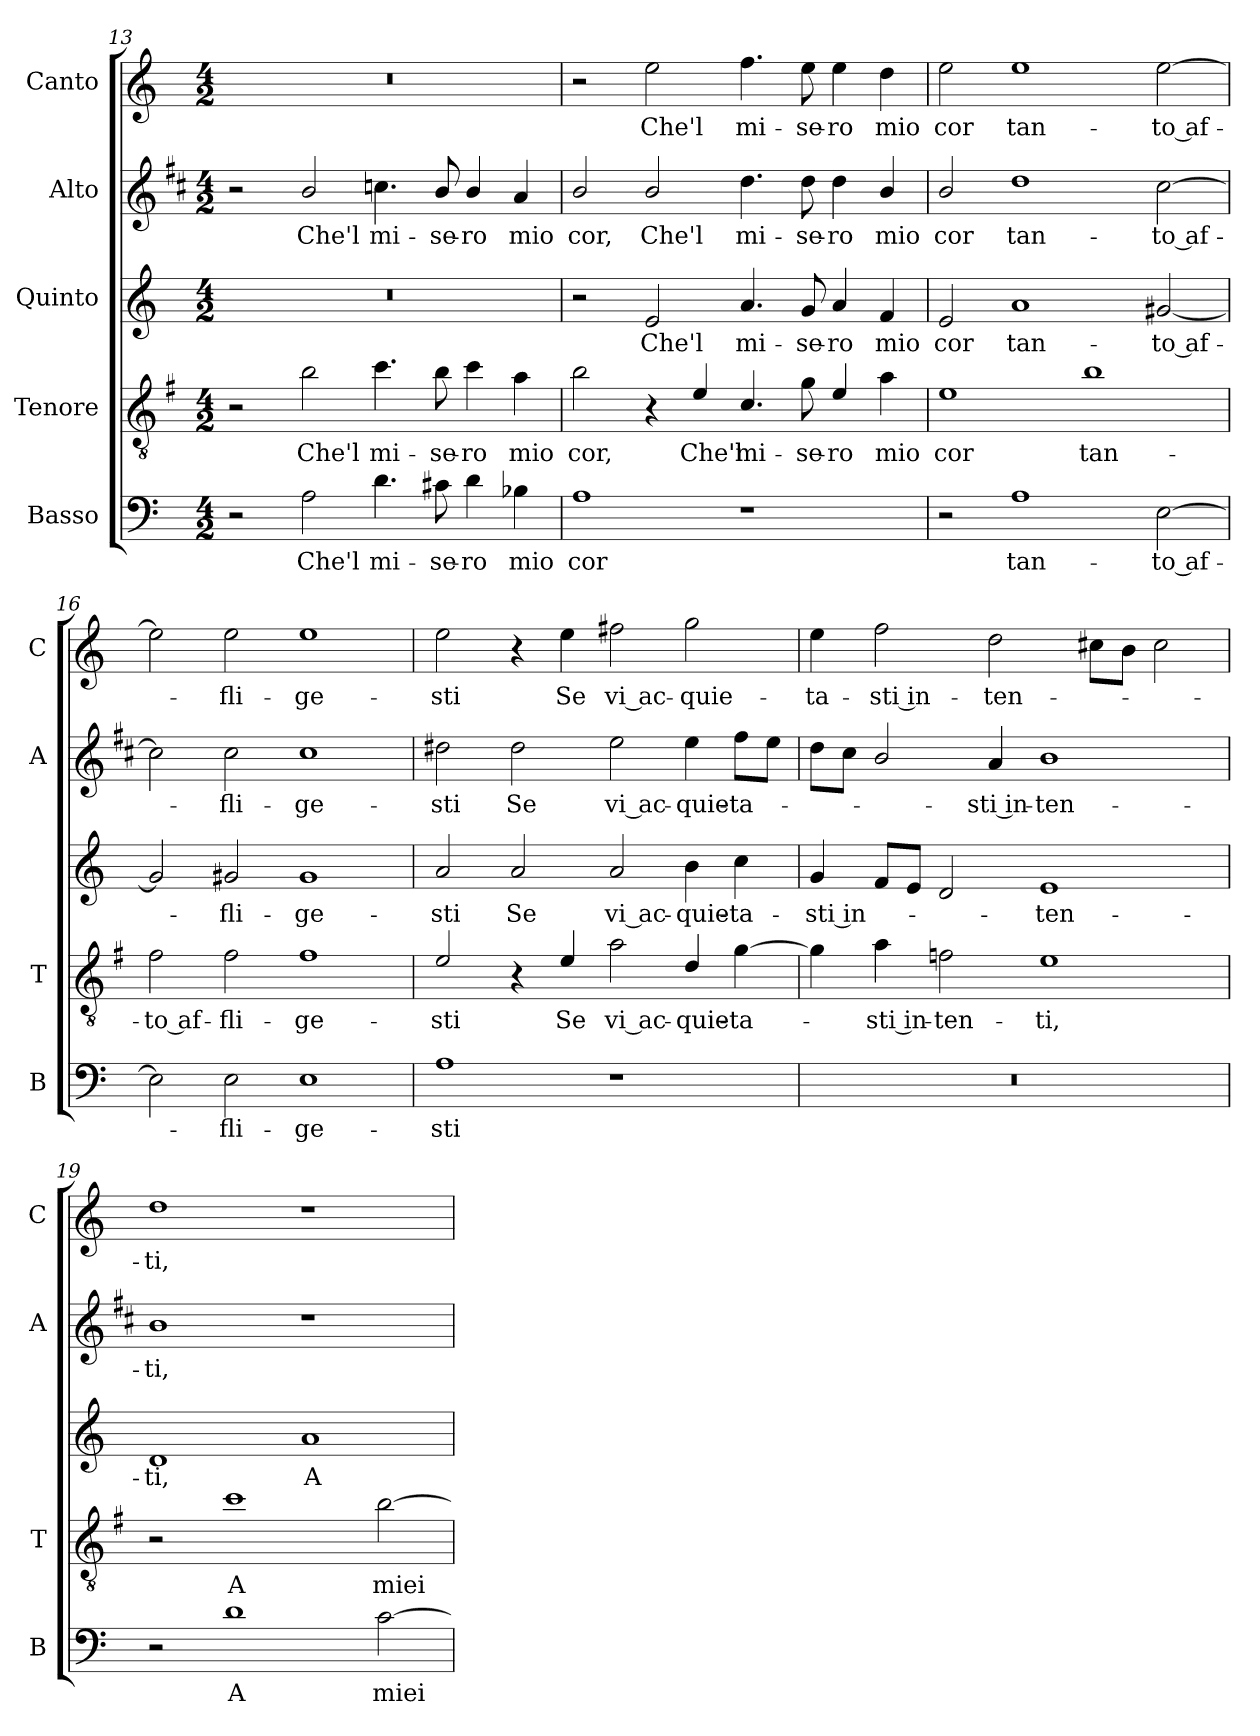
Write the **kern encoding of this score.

**kern	**text	**kern	**text	**kern	**text	**kern	**text	**kern	**text
*part5	*part5	*part4	*part4	*part3	*part3	*part2	*part2	*part1	*part1
*staff5	*staff5	*staff4	*staff4	*staff3	*staff3	*staff2	*staff2	*staff1	*staff1
*I"Basso	*	*I"Tenore	*	*I"Quinto	*	*I"Alto	*	*I"Canto	*
*I'B	*	*I'T	*	*	*	*I'A	*	*I'C	*
*clefF4	*	*clefGv2	*	*clefG2	*	*clefG2	*	*clefG2	*
*	*	*ITrd4c7	*	*	*	*ITrd1c2	*	*	*
*k[]	*	*k[]	*	*k[]	*	*k[]	*	*k[]	*
*C:	*	*C:	*	*C:	*	*C:	*	*C:	*
*M4/2	*	*M4/2	*	*M4/2	*	*M4/2	*	*M4/2	*
=13	=13	=13	=13	=13	=13	=13	=13	=13	=13
2r	.	2r	.	0r	.	2r	.	0r	.
!	!LO:LY:b	!	!LO:LY:b	!	!	!	!LO:LY:b	!	!
2A\	Che'l	2e\	Che'l	.	.	2a/	Che'l	.	.
!	!LO:LY:b	!	!LO:LY:b	!	!	!	!LO:LY:b	!	!
4.d\	mi-	4.f\	mi-	.	.	4.b-X\	mi-	.	.
!	!LO:LY:b	!	!LO:LY:b	!	!	!	!LO:LY:b	!	!
8c#X\	-se-	8e\	-se-	.	.	8a/	-se-	.	.
!	!LO:LY:b	!	!LO:LY:b	!	!	!	!LO:LY:b	!	!
4d\	-ro	4f\	-ro	.	.	4a/	-ro	.	.
!	!LO:LY:b	!	!LO:LY:b	!	!	!	!LO:LY:b	!	!
4B-X\	mio	4d\	mio	.	.	4g/	mio	.	.
=14	=14	=14	=14	=14	=14	=14	=14	=14	=14
!	!LO:LY:b	!	!LO:LY:b	!	!	!	!LO:LY:b	!	!
1A	cor	2e\	cor,	2r	.	2a/	cor,	2r	.
!	!	!	!	!	!LO:LY:b	!	!LO:LY:b	!	!LO:LY:b
.	.	4r	.	2e/	Che'l	2a/	Che'l	2ee\	Che'l
!	!	!	!LO:LY:b	!	!	!	!	!	!
.	.	4A/	Che'l	.	.	.	.	.	.
!	!	!	!LO:LY:b	!	!LO:LY:b	!	!LO:LY:b	!	!LO:LY:b
1r	.	4.F/	mi-	4.a/	mi-	4.cc\	mi-	4.ff\	mi-
!	!	!	!LO:LY:b	!	!LO:LY:b	!	!LO:LY:b	!	!LO:LY:b
.	.	8c\	-se-	8g/	-se-	8cc\	-se-	8ee\	-se-
!	!	!	!LO:LY:b	!	!LO:LY:b	!	!LO:LY:b	!	!LO:LY:b
.	.	4A/	-ro	4a/	-ro	4cc\	-ro	4ee\	-ro
!	!	!	!LO:LY:b	!	!LO:LY:b	!	!LO:LY:b	!	!LO:LY:b
.	.	4d\	mio	4f/	mio	4a/	mio	4dd\	mio
=15	=15	=15	=15	=15	=15	=15	=15	=15	=15
!	!	!	!LO:LY:b	!	!LO:LY:b	!	!LO:LY:b	!	!LO:LY:b
2r	.	1A	cor	2e/	cor	2a/	cor	2ee\	cor
!	!LO:LY:b	!	!	!	!LO:LY:b	!	!LO:LY:b	!	!LO:LY:b
1A	tan-	.	.	1a	tan-	1cc	tan-	1ee	tan-
!	!	!	!LO:LY:b	!	!	!	!	!	!
.	.	1e	tan-	.	.	.	.	.	.
!	!LO:LY:b	!	!	!	!LO:LY:b	!	!LO:LY:b	!	!LO:LY:b
[2E\	-to af-	.	.	[2g#X/	-to af-	[2b\	-to af-	[2ee\	-to af-
!!LO:LB:g=z
=16	=16	=16	=16	=16	=16	=16	=16	=16	=16
!	!	!	!LO:LY:b	!	!	!	!	!	!
2E\]	.	2B\	-to af-	2g#/]	.	2b\]	.	2ee\]	.
!	!LO:LY:b	!	!LO:LY:b	!	!LO:LY:b	!	!LO:LY:b	!	!LO:LY:b
2E\	-fli-	2B\	-fli-	2g#X/	-fli-	2b\	-fli-	2ee\	-fli-
!	!LO:LY:b	!	!LO:LY:b	!	!LO:LY:b	!	!LO:LY:b	!	!LO:LY:b
1E	-ge-	1B	-ge-	1g#	-ge-	1b	-ge-	1ee	-ge-
=17	=17	=17	=17	=17	=17	=17	=17	=17	=17
!	!LO:LY:b	!	!LO:LY:b	!	!LO:LY:b	!	!LO:LY:b	!	!LO:LY:b
1A	-sti	2A/	-sti	2a/	-sti	2cc#X\	-sti	2ee\	-sti
!	!	!	!	!	!LO:LY:b	!	!LO:LY:b	!	!
.	.	4r	.	2a/	Se	2cc#\	Se	4r	.
!	!	!	!LO:LY:b	!	!	!	!	!	!LO:LY:b
.	.	4A/	Se	.	.	.	.	4ee\	Se
!	!	!	!LO:LY:b	!	!LO:LY:b	!	!LO:LY:b	!	!LO:LY:b
1r	.	2d\	vi ac-	2a/	vi ac-	2dd\	vi ac-	2ff#X\	vi ac-
!	!	!	!LO:LY:b	!	!LO:LY:b	!	!LO:LY:b	!	!LO:LY:b
.	.	4G/	-quie-	4b\	-quie-	4dd\	-quie-	2gg\	-quie-
!	!	!	!LO:LY:b	!	!LO:LY:b	!	!LO:LY:b	!	!
.	.	[4c\	-ta-	4cc\	-ta-	8ee\L	-ta-	.	.
.	.	.	.	.	.	8dd\J	.	.	.
=18	=18	=18	=18	=18	=18	=18	=18	=18	=18
!	!	!	!	!	!LO:LY:b	!	!	!	!LO:LY:b
0r	.	4c\]	.	4g/	-sti in-	8cc\L	.	4ee\	-ta-
.	.	.	.	.	.	8b\J	.	.	.
!	!	!	!LO:LY:b	!	!	!	!	!	!LO:LY:b
.	.	4d\	-sti in-	8f/L	.	2a/	.	2ff\	-sti in-
.	.	.	.	8e/J	.	.	.	.	.
!	!	!	!LO:LY:b	!	!	!	!	!	!
.	.	2B-X\	-ten-	2d/	.	.	.	.	.
!	!	!	!	!	!	!	!LO:LY:b	!	!LO:LY:b
.	.	.	.	.	.	4g/	-sti in-	2dd\	-ten-
!	!	!	!LO:LY:b	!	!LO:LY:b	!	!LO:LY:b	!	!
.	.	1A	-ti,	1e	-ten-	1a	-ten-	.	.
.	.	.	.	.	.	.	.	8cc#X\L	.
.	.	.	.	.	.	.	.	8b\J	.
.	.	.	.	.	.	.	.	2cc#\	.
=19	=19	=19	=19	=19	=19	=19	=19	=19	=19
!	!	!	!	!	!LO:LY:b	!	!LO:LY:b	!	!LO:LY:b
2r	.	2r	.	1d	-ti,	1a	-ti,	1dd	-ti,
!	!LO:LY:b	!	!LO:LY:b	!	!	!	!	!	!
1d	A	1f	A	.	.	.	.	.	.
!	!	!	!	!	!LO:LY:b	!	!	!	!
.	.	.	.	1a	A	1r	.	1r	.
!	!LO:LY:b	!	!LO:LY:b	!	!	!	!	!	!
[2c\	miei	[2e\	miei	.	.	.	.	.	.
=	=	=	=	=	=	=	=	=	=
*-	*-	*-	*-	*-	*-	*-	*-	*-	*-
